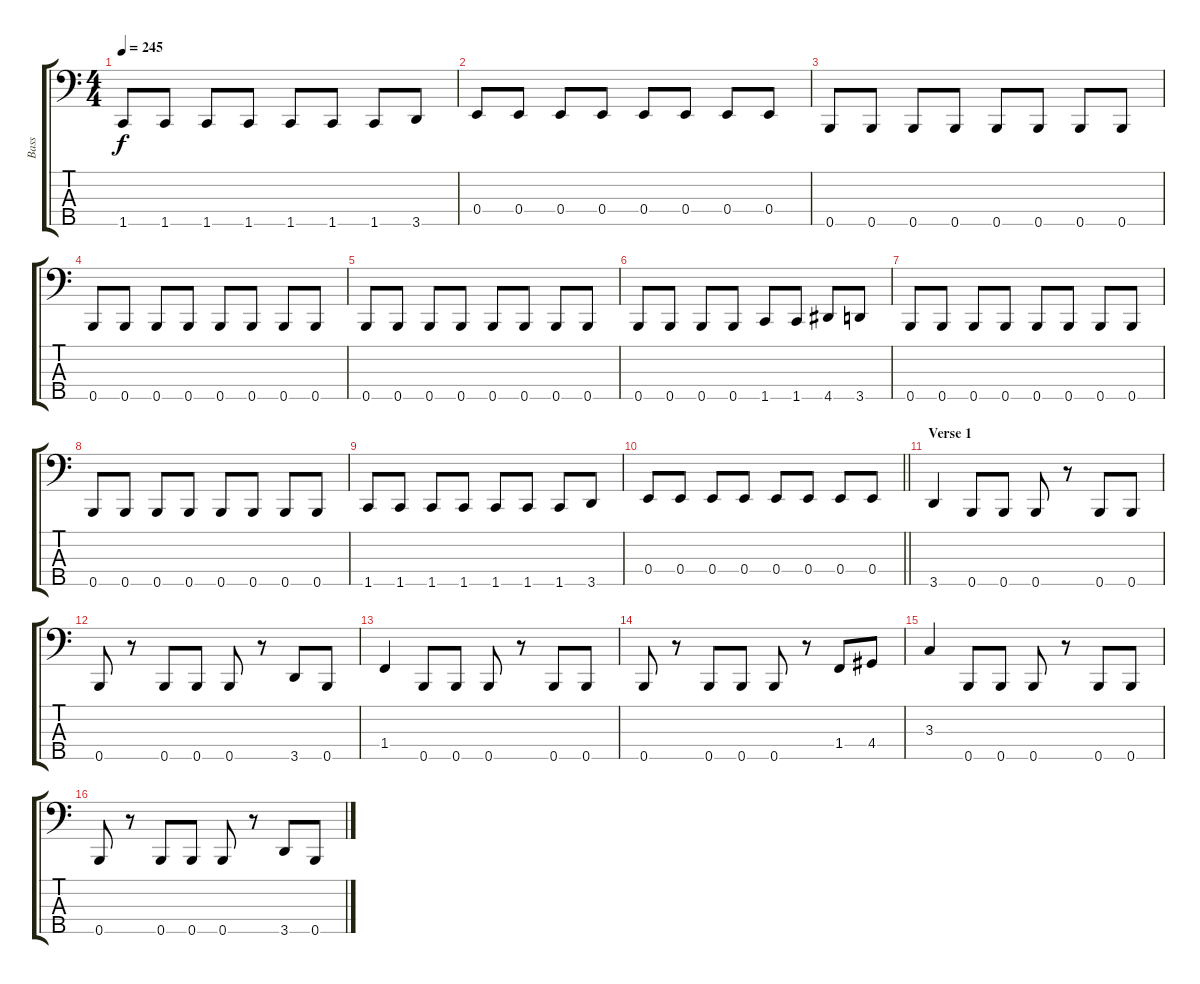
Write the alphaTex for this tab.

\track ("Bass" "Bass") {instrument electricbasspick}
\staff {score tabs}
\tuning (G2 D2 A1 E1 B0) {hide}
\ts (4 4)
\tempo 245
\clef f4
\ks c
1.5.8{dy f} 1.5.8 1.5.8 1.5.8 1.5.8 1.5.8 1.5.8 3.5.8 |
0.4.8 0.4.8 0.4.8 0.4.8 0.4.8 0.4.8 0.4.8 0.4.8 |
0.5.8 0.5.8 0.5.8 0.5.8 0.5.8 0.5.8 0.5.8 0.5.8 |
0.5.8 0.5.8 0.5.8 0.5.8 0.5.8 0.5.8 0.5.8 0.5.8 |
0.5.8 0.5.8 0.5.8 0.5.8 0.5.8 0.5.8 0.5.8 0.5.8 |
0.5.8 0.5.8 0.5.8 0.5.8 1.5.8 1.5.8 4.5.8 3.5.8 |
0.5.8 0.5.8 0.5.8 0.5.8 0.5.8 0.5.8 0.5.8 0.5.8 |
0.5.8 0.5.8 0.5.8 0.5.8 0.5.8 0.5.8 0.5.8 0.5.8 |
1.5.8 1.5.8 1.5.8 1.5.8 1.5.8 1.5.8 1.5.8 3.5.8 |
\barLineRight lightlight
0.4.8 0.4.8 0.4.8 0.4.8 0.4.8 0.4.8 0.4.8 0.4.8 |
\section ("" "Verse 1")
3.5.4 0.5.8 0.5.8 0.5.8 r.8 0.5.8 0.5.8 |
0.5.8 r.8 0.5.8 0.5.8 0.5.8 r.8 3.5.8 0.5.8 |
1.4.4 0.5.8 0.5.8 0.5.8 r.8 0.5.8 0.5.8 |
0.5.8 r.8 0.5.8 0.5.8 0.5.8 r.8 1.4.8 4.4.8 |
3.3.4 0.5.8 0.5.8 0.5.8 r.8 0.5.8 0.5.8 |
0.5.8 r.8 0.5.8 0.5.8 0.5.8 r.8 3.5.8 0.5.8
